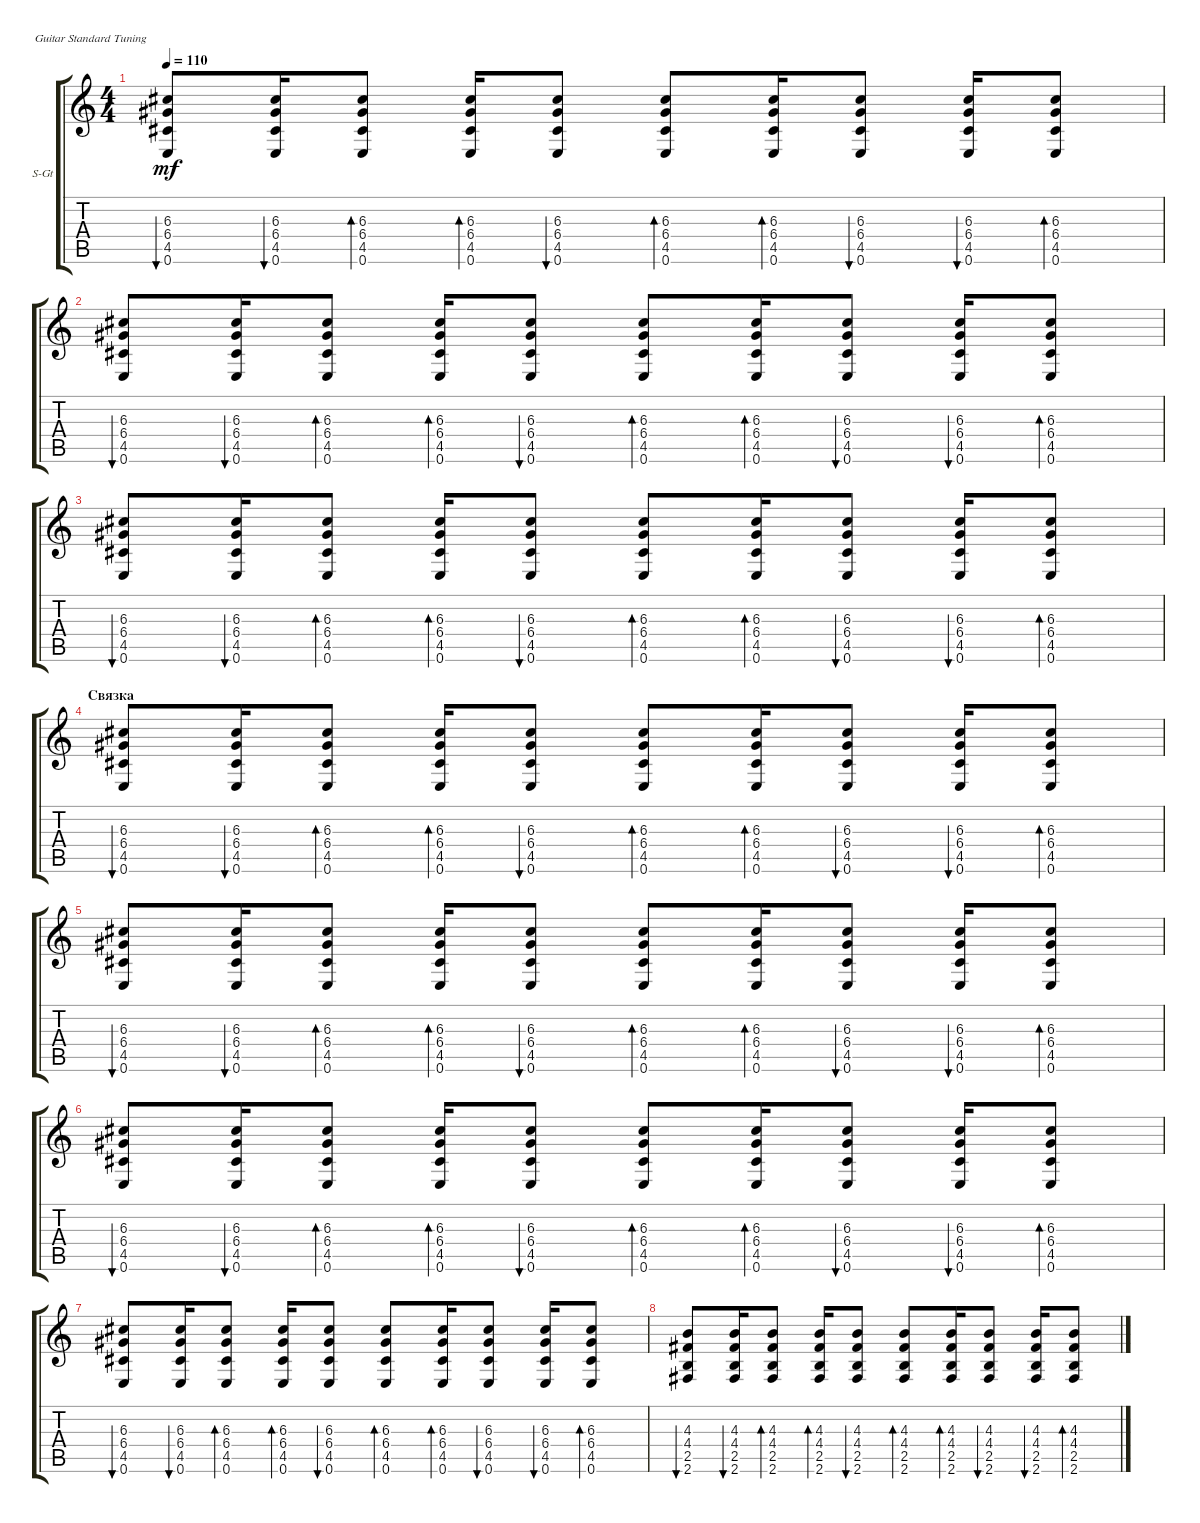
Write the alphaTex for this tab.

\defaultSystemsLayout 4
\bracketExtendMode groupsimilarinstruments
\firstSystemTrackNameOrientation horizontal
\otherSystemsTrackNameOrientation horizontal
\track ("Steel Guitar" "S-Gt") {instrument acousticguitarsteel}
\staff {score tabs}
\tuning (E4 B3 G3 D3 A2 E2)
\ts (4 4)
\tempo 110
\clef g2
\ks c
(6.3 4.5 6.4 0.6).8{bu 35 dy mf} (6.3 4.5 6.4 0.6).16{bu 33} (6.3 4.5 6.4 0.6).8{bd 33} (6.3 4.5 6.4 0.6).16{bd 33} (6.3 4.5 6.4 0.6).8{bu 32} (6.3 4.5 6.4 0.6).8{bd 31} (6.3 4.5 6.4 0.6).16{bd 30} (6.3 4.5 6.4 0.6).8{bu 30} (6.3 4.5 6.4 0.6).16{bu 30} (6.3 4.5 6.4 0.6).8{bd 30} |
(6.3 4.5 6.4 0.6).8{bu 35} (6.3 4.5 6.4 0.6).16{bu 33} (6.3 4.5 6.4 0.6).8{bd 33} (6.3 4.5 6.4 0.6).16{bd 33} (6.3 4.5 6.4 0.6).8{bu 32} (6.3 4.5 6.4 0.6).8{bd 31} (6.3 4.5 6.4 0.6).16{bd 30} (6.3 4.5 6.4 0.6).8{bu 30} (6.3 4.5 6.4 0.6).16{bu 30} (6.3 4.5 6.4 0.6).8{bd 30} |
(6.3 4.5 6.4 0.6).8{bu 35} (6.3 4.5 6.4 0.6).16{bu 33} (6.3 4.5 6.4 0.6).8{bd 33} (6.3 4.5 6.4 0.6).16{bd 33} (6.3 4.5 6.4 0.6).8{bu 32} (6.3 4.5 6.4 0.6).8{bd 31} (6.3 4.5 6.4 0.6).16{bd 30} (6.3 4.5 6.4 0.6).8{bu 30} (6.3 4.5 6.4 0.6).16{bu 30} (6.3 4.5 6.4 0.6).8{bd 30} |
\section ("" "Связка")
(6.3 4.5 6.4 0.6).8{bu 35} (6.3 4.5 6.4 0.6).16{bu 33} (6.3 4.5 6.4 0.6).8{bd 33} (6.3 4.5 6.4 0.6).16{bd 33} (6.3 4.5 6.4 0.6).8{bu 32} (6.3 4.5 6.4 0.6).8{bd 31} (6.3 4.5 6.4 0.6).16{bd 30} (6.3 4.5 6.4 0.6).8{bu 30} (6.3 4.5 6.4 0.6).16{bu 30} (6.3 4.5 6.4 0.6).8{bd 30} |
(6.3 4.5 6.4 0.6).8{bu 35} (6.3 4.5 6.4 0.6).16{bu 33} (6.3 4.5 6.4 0.6).8{bd 33} (6.3 4.5 6.4 0.6).16{bd 33} (6.3 4.5 6.4 0.6).8{bu 32} (6.3 4.5 6.4 0.6).8{bd 31} (6.3 4.5 6.4 0.6).16{bd 30} (6.3 4.5 6.4 0.6).8{bu 30} (6.3 4.5 6.4 0.6).16{bu 30} (6.3 4.5 6.4 0.6).8{bd 30} |
(6.3 4.5 6.4 0.6).8{bu 35} (6.3 4.5 6.4 0.6).16{bu 33} (6.3 4.5 6.4 0.6).8{bd 33} (6.3 4.5 6.4 0.6).16{bd 33} (6.3 4.5 6.4 0.6).8{bu 32} (6.3 4.5 6.4 0.6).8{bd 31} (6.3 4.5 6.4 0.6).16{bd 30} (6.3 4.5 6.4 0.6).8{bu 30} (6.3 4.5 6.4 0.6).16{bu 30} (6.3 4.5 6.4 0.6).8{bd 30} |
(6.3 4.5 6.4 0.6).8{bu 35} (6.3 4.5 6.4 0.6).16{bu 33} (6.3 4.5 6.4 0.6).8{bd 33} (6.3 4.5 6.4 0.6).16{bd 33} (6.3 4.5 6.4 0.6).8{bu 32} (6.3 4.5 6.4 0.6).8{bd 31} (6.3 4.5 6.4 0.6).16{bd 30} (6.3 4.5 6.4 0.6).8{bu 30} (6.3 4.5 6.4 0.6).16{bu 30} (6.3 4.5 6.4 0.6).8{bd 30} |
(4.3 2.5 4.4 2.6).8{bu 35} (4.3 2.5 4.4 2.6).16{bu 33} (4.3 2.5 4.4 2.6).8{bd 33} (4.3 2.5 4.4 2.6).16{bd 33} (4.3 2.5 4.4 2.6).8{bu 32} (4.3 2.5 4.4 2.6).8{bd 31} (4.3 2.5 4.4 2.6).16{bd 30} (4.3 2.5 4.4 2.6).8{bu 30} (4.3 2.5 4.4 2.6).16{bu 30} (4.3 2.5 4.4 2.6).8{bd 30}
